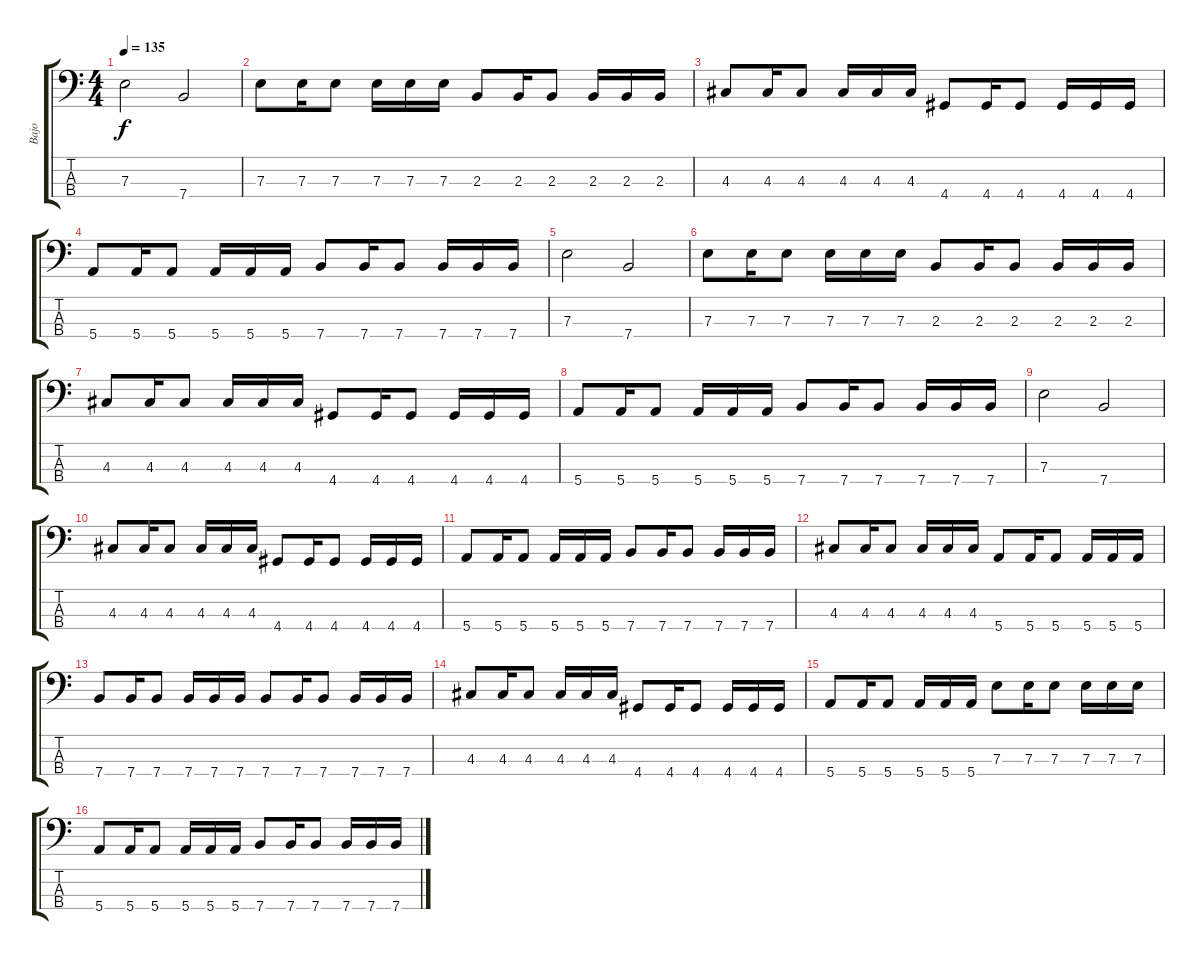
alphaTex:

\track ("Bajo" "Bajo") {instrument electricbassfinger}
\staff {score tabs}
\tuning (G2 D2 A1 E1) {hide}
\ts (4 4)
\tempo 135
\clef f4
\ks c
7.3.2{dy f} 7.4.2 |
7.3.8 7.3.16 7.3.8 7.3.16 7.3.16 7.3.16 2.3.8 2.3.16 2.3.8 2.3.16 2.3.16 2.3.16 |
4.3.8 4.3.16 4.3.8 4.3.16 4.3.16 4.3.16 4.4.8 4.4.16 4.4.8 4.4.16 4.4.16 4.4.16 |
5.4.8 5.4.16 5.4.8 5.4.16 5.4.16 5.4.16 7.4.8 7.4.16 7.4.8 7.4.16 7.4.16 7.4.16 |
7.3.2 7.4.2 |
7.3.8 7.3.16 7.3.8 7.3.16 7.3.16 7.3.16 2.3.8 2.3.16 2.3.8 2.3.16 2.3.16 2.3.16 |
4.3.8 4.3.16 4.3.8 4.3.16 4.3.16 4.3.16 4.4.8 4.4.16 4.4.8 4.4.16 4.4.16 4.4.16 |
5.4.8 5.4.16 5.4.8 5.4.16 5.4.16 5.4.16 7.4.8 7.4.16 7.4.8 7.4.16 7.4.16 7.4.16 |
7.3.2 7.4.2 |
4.3.8 4.3.16 4.3.8 4.3.16 4.3.16 4.3.16 4.4.8 4.4.16 4.4.8 4.4.16 4.4.16 4.4.16 |
5.4.8 5.4.16 5.4.8 5.4.16 5.4.16 5.4.16 7.4.8 7.4.16 7.4.8 7.4.16 7.4.16 7.4.16 |
4.3.8 4.3.16 4.3.8 4.3.16 4.3.16 4.3.16 5.4.8 5.4.16 5.4.8 5.4.16 5.4.16 5.4.16 |
7.4.8 7.4.16 7.4.8 7.4.16 7.4.16 7.4.16 7.4.8 7.4.16 7.4.8 7.4.16 7.4.16 7.4.16 |
4.3.8 4.3.16 4.3.8 4.3.16 4.3.16 4.3.16 4.4.8 4.4.16 4.4.8 4.4.16 4.4.16 4.4.16 |
5.4.8 5.4.16 5.4.8 5.4.16 5.4.16 5.4.16 7.3.8 7.3.16 7.3.8 7.3.16 7.3.16 7.3.16 |
5.4.8 5.4.16 5.4.8 5.4.16 5.4.16 5.4.16 7.4.8 7.4.16 7.4.8 7.4.16 7.4.16 7.4.16
